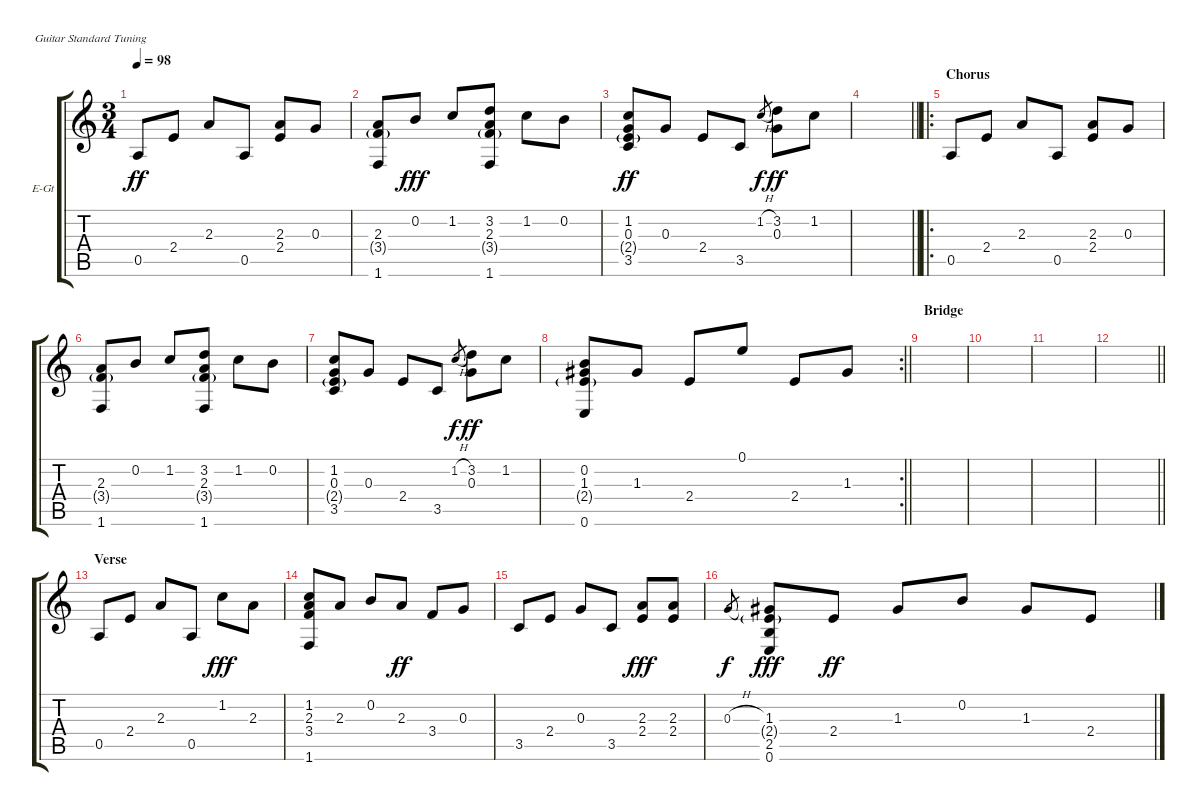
\bracketExtendMode groupsimilarinstruments
\firstSystemTrackNameOrientation horizontal
\otherSystemsTrackNameOrientation horizontal
\track ("Overdub" "E-Gt") {instrument electricguitarclean}
\staff {score tabs}
\tuning (E4 B3 G3 D3 A2 E2)
\ts (3 4)
\tempo 98
\clef g2
\ks c
0.5.8{dy ff} 2.4.8 2.3.8 0.5.8 (2.3 2.4).8 0.3.8 |
(2.3 3.4{g} 1.6).8 0.2.8{dy fff} 1.2.8 (3.2 2.3 3.4{g} 1.6).8 1.2.8 0.2.8 |
(1.2 0.3 2.4{g} 3.5).8{dy ff} 0.3.8 2.4.8 3.5.8 1.2{h}.8{gr dy f} (3.2 0.3).8{dy ff} 1.2.8 |
\barLineRight lightlight
|
\ro
\section ("" "Chorus")
0.5.8 2.4.8 2.3.8 0.5.8 (2.3 2.4).8 0.3.8 |
(2.3 3.4{g} 1.6).8 0.2.8 1.2.8 (3.2 2.3 3.4{g} 1.6).8 1.2.8 0.2.8 |
(1.2 0.3 2.4{g} 3.5).8 0.3.8 2.4.8 3.5.8 1.2{h}.8{gr dy f} (3.2 0.3).8{dy ff} 1.2.8 |
\rc 2
\barLineRight lightlight
(0.2 1.3 2.4{g} 0.6).8 1.3.8 2.4.8 0.1.8 2.4.8 1.3.8 |
\section ("" "Bridge")
|
|
|
\barLineRight lightlight
|
\section ("" "Verse")
0.5.8 2.4.8 2.3.8 0.5.8 1.2.8{dy fff} 2.3.8 |
(1.2 2.3 3.4 1.6).8 2.3.8 0.2.8 2.3.8{dy ff} 3.4.8 0.3.8 |
3.5.8 2.4.8 0.3.8 3.5.8 (2.3 2.4).8{dy fff} (2.3 2.4).8 |
0.3{h}.8{gr dy f} (1.3 2.4{g} 2.5 0.6).8{dy fff} 2.4.8{dy ff} 1.3.8 0.2.8 1.3.8 2.4.8
